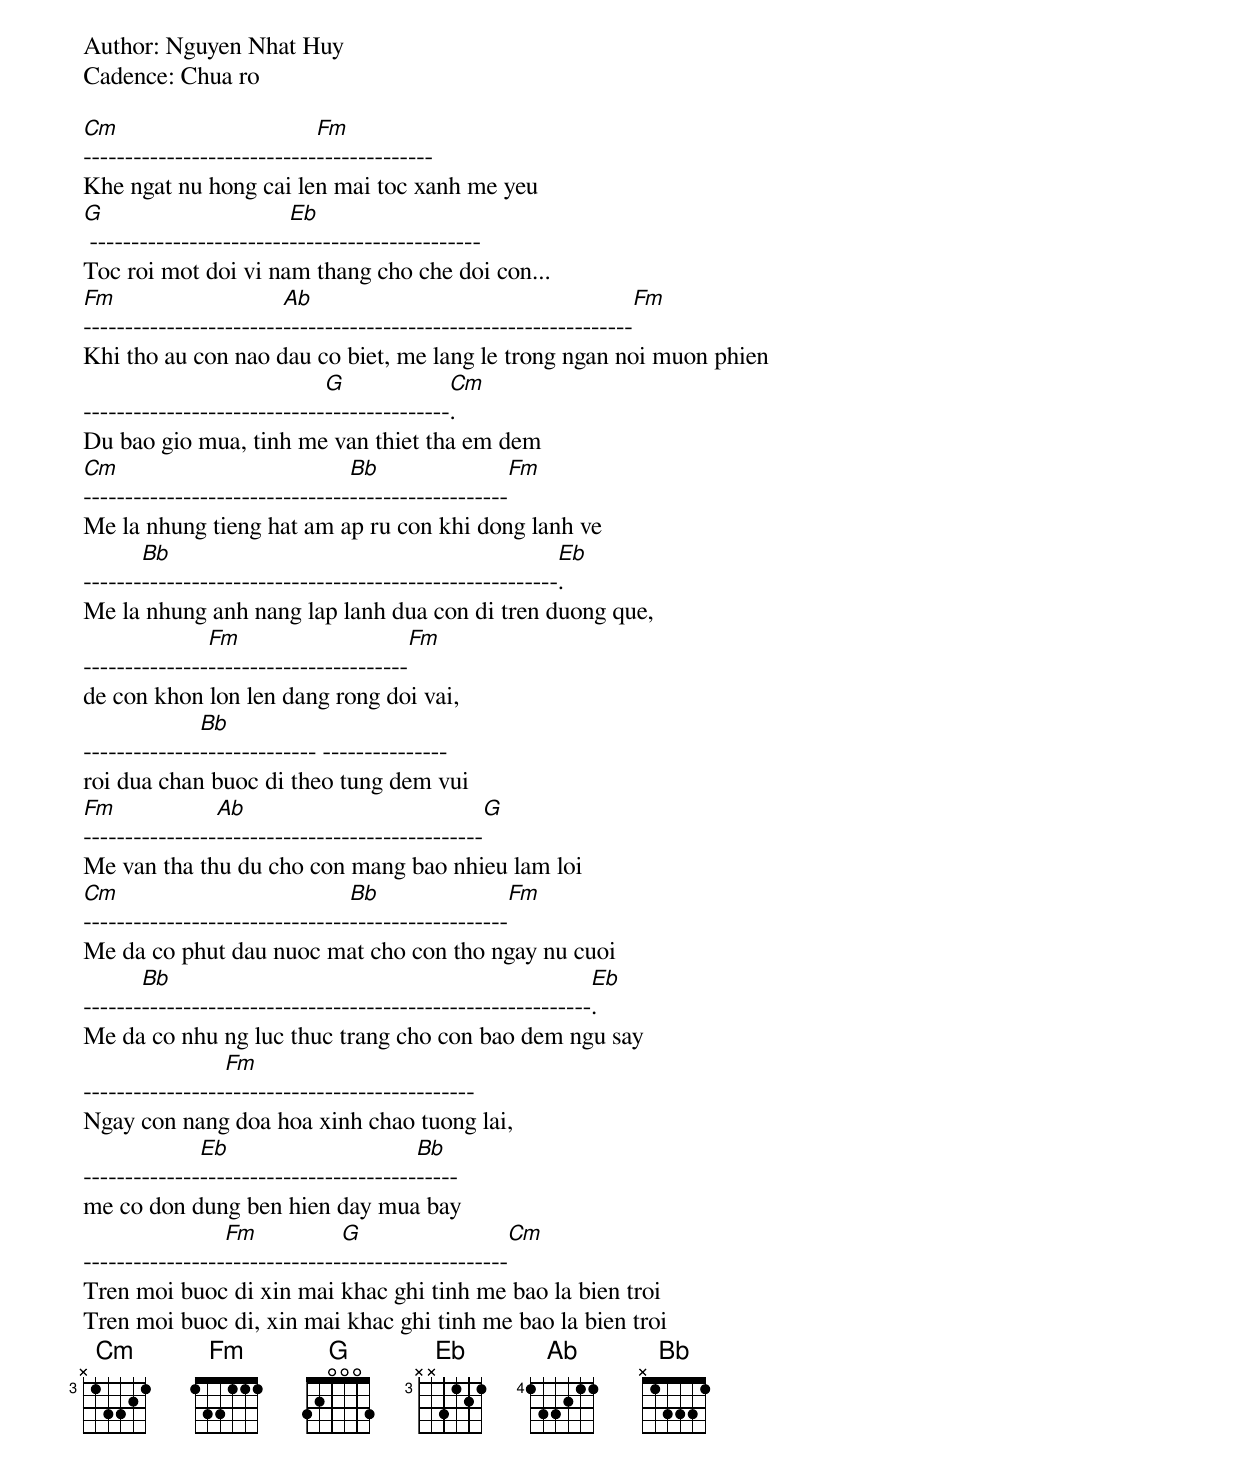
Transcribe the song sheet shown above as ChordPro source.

Author: Nguyen Nhat Huy
Cadence: Chua ro

[Cm]----------------------------[Fm]--------------
Khe ngat nu hong cai len mai toc xanh me yeu
[G] ------------------------[Eb]-----------------------
Toc roi mot doi vi nam thang cho che doi con...
[Fm]------------------------[Ab]------------------------------------------[Fm]
Khi tho au con nao dau co biet, me lang le trong ngan noi muon phien
-----------------------------[G]---------------[Cm].
Du bao gio mua, tinh me van thiet tha em dem
[Cm]--------------------------------[Bb]-------------------[Fm]
Me la nhung tieng hat am ap ru con khi dong lanh ve
-------[Bb]--------------------------------------------------[Eb].
Me la nhung anh nang lap lanh dua con di tren duong que,
---------------[Fm]------------------------[Fm]
de con khon lon len dang rong doi vai,
--------------[Bb]-------------- ---------------
roi dua chan buoc di theo tung dem vui
[Fm]----------------[Ab]--------------------------------[G]
Me van tha thu du cho con mang bao nhieu lam loi
[Cm]--------------------------------[Bb]-------------------[Fm]
Me da co phut dau nuoc mat cho con tho ngay nu cuoi
-------[Bb]------------------------------------------------------[Eb].
Me da co nhu ng luc thuc trang cho con bao dem ngu say
-----------------[Fm]------------------------------
Ngay con nang doa hoa xinh chao tuong lai,
--------------[Eb]--------------------------[Bb]-----
me co don dung ben hien day mua bay
-----------------[Fm]--------------[G]--------------------[Cm]
Tren moi buoc di xin mai khac ghi tinh me bao la bien troi
Tren moi buoc di, xin mai khac ghi tinh me bao la bien troi
